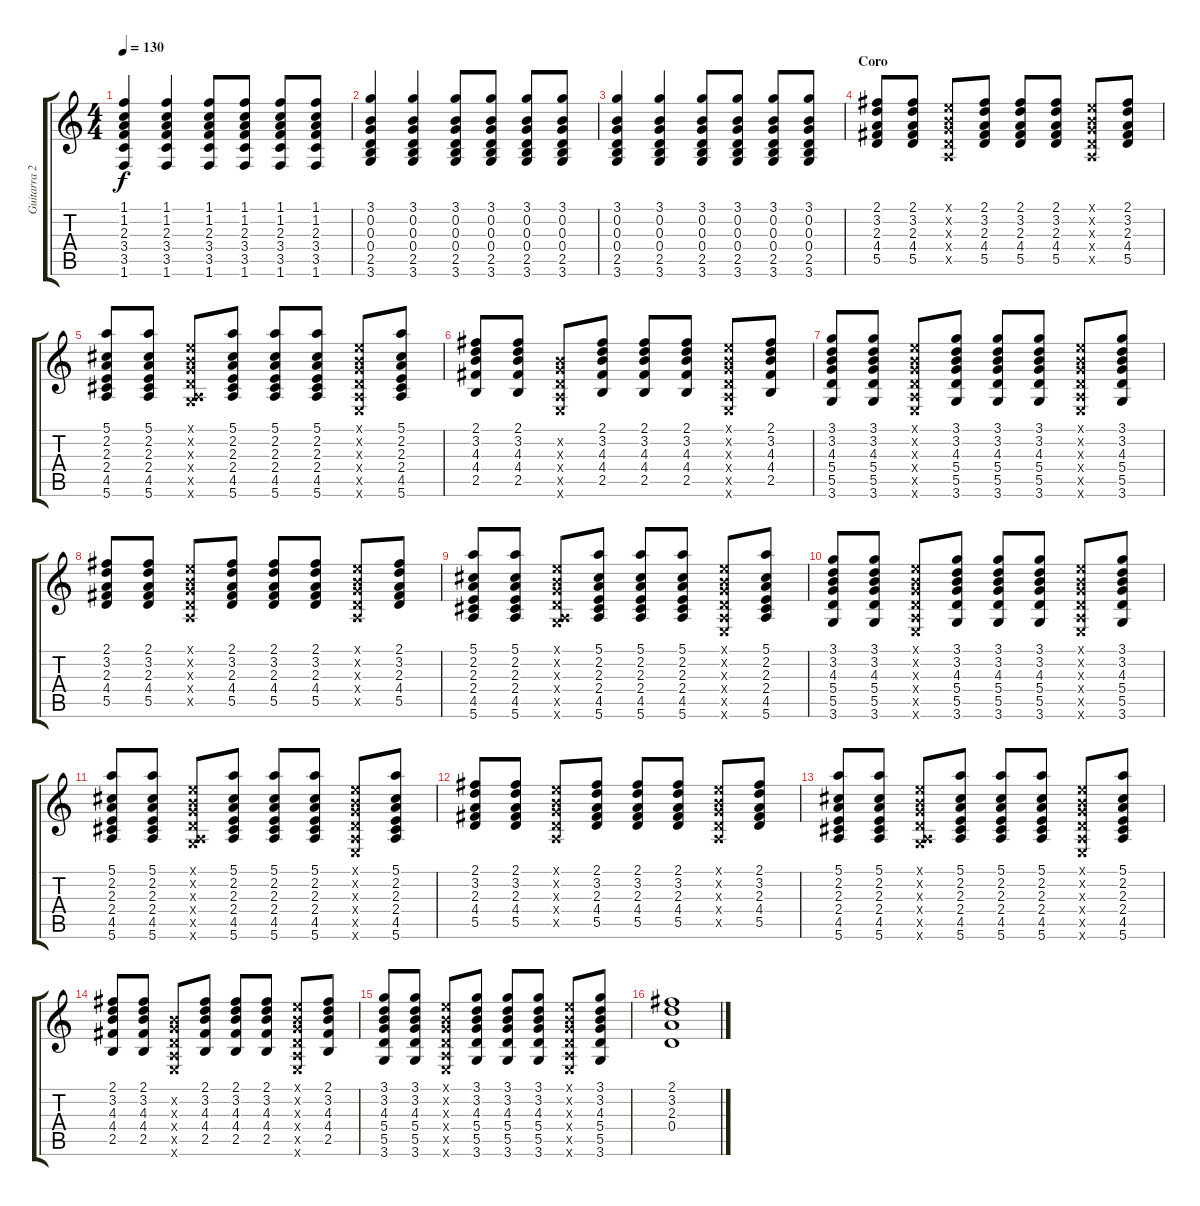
\track ("Guitarra 2" "Guitarra 2") {instrument acousticguitarnylon}
\staff {score tabs}
\tuning (E4 B3 G3 D3 A2 E2) {hide}
\ts (4 4)
\tempo 130
\clef g2
\ks c
(1.1 1.2 2.3 3.4 3.5 1.6).4{dy f} (1.1 1.2 2.3 3.4 3.5 1.6).4 (1.1 1.2 2.3 3.4 3.5 1.6).8 (1.1 1.2 2.3 3.4 3.5 1.6).8 (1.1 1.2 2.3 3.4 3.5 1.6).8 (1.1 1.2 2.3 3.4 3.5 1.6).8 |
(3.1 0.2 0.3 0.4 2.5 3.6).4 (3.1 0.2 0.3 0.4 2.5 3.6).4 (3.1 0.2 0.3 0.4 2.5 3.6).8 (3.1 0.2 0.3 0.4 2.5 3.6).8 (3.1 0.2 0.3 0.4 2.5 3.6).8 (3.1 0.2 0.3 0.4 2.5 3.6).8 |
(3.1 0.2 0.3 0.4 2.5 3.6).4 (3.1 0.2 0.3 0.4 2.5 3.6).4 (3.1 0.2 0.3 0.4 2.5 3.6).8 (3.1 0.2 0.3 0.4 2.5 3.6).8 (3.1 0.2 0.3 0.4 2.5 3.6).8 (3.1 0.2 0.3 0.4 2.5 3.6).8 |
\section ("" "Coro")
(2.1 3.2 2.3 4.4 5.5).8 (2.1 3.2 2.3 4.4 5.5).8 (0.1{x} 0.2{x} 0.3{x} 0.4{x} 0.5{x}).8 (2.1 3.2 2.3 4.4 5.5).8 (2.1 3.2 2.3 4.4 5.5).8 (2.1 3.2 2.3 4.4 5.5).8 (0.1{x} 0.2{x} 0.3{x} 0.4{x} 0.5{x}).8 (2.1 3.2 2.3 4.4 5.5).8 |
(5.1 2.2 2.3 2.4 4.5 5.6).8 (5.1 2.2 2.3 2.4 4.5 5.6).8 (0.1{x} 0.2{x} 0.3{x} 0.4{x} 0.5{x} 3.6{x}).8 (5.1 2.2 2.3 2.4 4.5 5.6).8 (5.1 2.2 2.3 2.4 4.5 5.6).8 (5.1 2.2 2.3 2.4 4.5 5.6).8 (0.1{x} 0.2{x} 0.3{x} 0.4{x} 0.5{x} 0.6{x}).8 (5.1 2.2 2.3 2.4 4.5 5.6).8 |
(2.1 3.2 4.3 4.4 2.5).8 (2.1 3.2 4.3 4.4 2.5).8 (0.2{x} 0.3{x} 0.4{x} 0.5{x} 0.6{x}).8 (2.1 3.2 4.3 4.4 2.5).8 (2.1 3.2 4.3 4.4 2.5).8 (2.1 3.2 4.3 4.4 2.5).8 (0.1{x} 0.2{x} 0.3{x} 0.4{x} 0.5{x} 0.6{x}).8 (2.1 3.2 4.3 4.4 2.5).8 |
(3.1 3.2 4.3 5.4 5.5 3.6).8 (3.1 3.2 4.3 5.4 5.5 3.6).8 (0.1{x} 0.2{x} 0.3{x} 0.4{x} 0.5{x} 0.6{x}).8 (3.1 3.2 4.3 5.4 5.5 3.6).8 (3.1 3.2 4.3 5.4 5.5 3.6).8 (3.1 3.2 4.3 5.4 5.5 3.6).8 (0.1{x} 0.2{x} 0.3{x} 0.4{x} 0.5{x} 0.6{x}).8 (3.1 3.2 4.3 5.4 5.5 3.6).8 |
(2.1 3.2 2.3 4.4 5.5).8 (2.1 3.2 2.3 4.4 5.5).8 (0.1{x} 0.2{x} 0.3{x} 0.4{x} 0.5{x}).8 (2.1 3.2 2.3 4.4 5.5).8 (2.1 3.2 2.3 4.4 5.5).8 (2.1 3.2 2.3 4.4 5.5).8 (0.1{x} 0.2{x} 0.3{x} 0.4{x} 0.5{x}).8 (2.1 3.2 2.3 4.4 5.5).8 |
(5.1 2.2 2.3 2.4 4.5 5.6).8 (5.1 2.2 2.3 2.4 4.5 5.6).8 (0.1{x} 0.2{x} 0.3{x} 0.4{x} 0.5{x} 3.6{x}).8 (5.1 2.2 2.3 2.4 4.5 5.6).8 (5.1 2.2 2.3 2.4 4.5 5.6).8 (5.1 2.2 2.3 2.4 4.5 5.6).8 (0.1{x} 0.2{x} 0.3{x} 0.4{x} 0.5{x} 0.6{x}).8 (5.1 2.2 2.3 2.4 4.5 5.6).8 |
(3.1 3.2 4.3 5.4 5.5 3.6).8 (3.1 3.2 4.3 5.4 5.5 3.6).8 (0.1{x} 0.2{x} 0.3{x} 0.4{x} 0.5{x} 0.6{x}).8 (3.1 3.2 4.3 5.4 5.5 3.6).8 (3.1 3.2 4.3 5.4 5.5 3.6).8 (3.1 3.2 4.3 5.4 5.5 3.6).8 (0.1{x} 0.2{x} 0.3{x} 0.4{x} 0.5{x} 0.6{x}).8 (3.1 3.2 4.3 5.4 5.5 3.6).8 |
(5.1 2.2 2.3 2.4 4.5 5.6).8 (5.1 2.2 2.3 2.4 4.5 5.6).8 (0.1{x} 0.2{x} 0.3{x} 0.4{x} 0.5{x} 3.6{x}).8 (5.1 2.2 2.3 2.4 4.5 5.6).8 (5.1 2.2 2.3 2.4 4.5 5.6).8 (5.1 2.2 2.3 2.4 4.5 5.6).8 (0.1{x} 0.2{x} 0.3{x} 0.4{x} 0.5{x} 0.6{x}).8 (5.1 2.2 2.3 2.4 4.5 5.6).8 |
(2.1 3.2 2.3 4.4 5.5).8 (2.1 3.2 2.3 4.4 5.5).8 (0.1{x} 0.2{x} 0.3{x} 0.4{x} 0.5{x}).8 (2.1 3.2 2.3 4.4 5.5).8 (2.1 3.2 2.3 4.4 5.5).8 (2.1 3.2 2.3 4.4 5.5).8 (0.1{x} 0.2{x} 0.3{x} 0.4{x} 0.5{x}).8 (2.1 3.2 2.3 4.4 5.5).8 |
(5.1 2.2 2.3 2.4 4.5 5.6).8 (5.1 2.2 2.3 2.4 4.5 5.6).8 (0.1{x} 0.2{x} 0.3{x} 0.4{x} 0.5{x} 3.6{x}).8 (5.1 2.2 2.3 2.4 4.5 5.6).8 (5.1 2.2 2.3 2.4 4.5 5.6).8 (5.1 2.2 2.3 2.4 4.5 5.6).8 (0.1{x} 0.2{x} 0.3{x} 0.4{x} 0.5{x} 0.6{x}).8 (5.1 2.2 2.3 2.4 4.5 5.6).8 |
(2.1 3.2 4.3 4.4 2.5).8 (2.1 3.2 4.3 4.4 2.5).8 (0.2{x} 0.3{x} 0.4{x} 0.5{x} 0.6{x}).8 (2.1 3.2 4.3 4.4 2.5).8 (2.1 3.2 4.3 4.4 2.5).8 (2.1 3.2 4.3 4.4 2.5).8 (0.1{x} 0.2{x} 0.3{x} 0.4{x} 0.5{x} 0.6{x}).8 (2.1 3.2 4.3 4.4 2.5).8 |
(3.1 3.2 4.3 5.4 5.5 3.6).8 (3.1 3.2 4.3 5.4 5.5 3.6).8 (0.1{x} 0.2{x} 0.3{x} 0.4{x} 0.5{x} 0.6{x}).8 (3.1 3.2 4.3 5.4 5.5 3.6).8 (3.1 3.2 4.3 5.4 5.5 3.6).8 (3.1 3.2 4.3 5.4 5.5 3.6).8 (0.1{x} 0.2{x} 0.3{x} 0.4{x} 0.5{x} 0.6{x}).8 (3.1 3.2 4.3 5.4 5.5 3.6).8 |
(2.1 3.2 2.3 0.4).1
